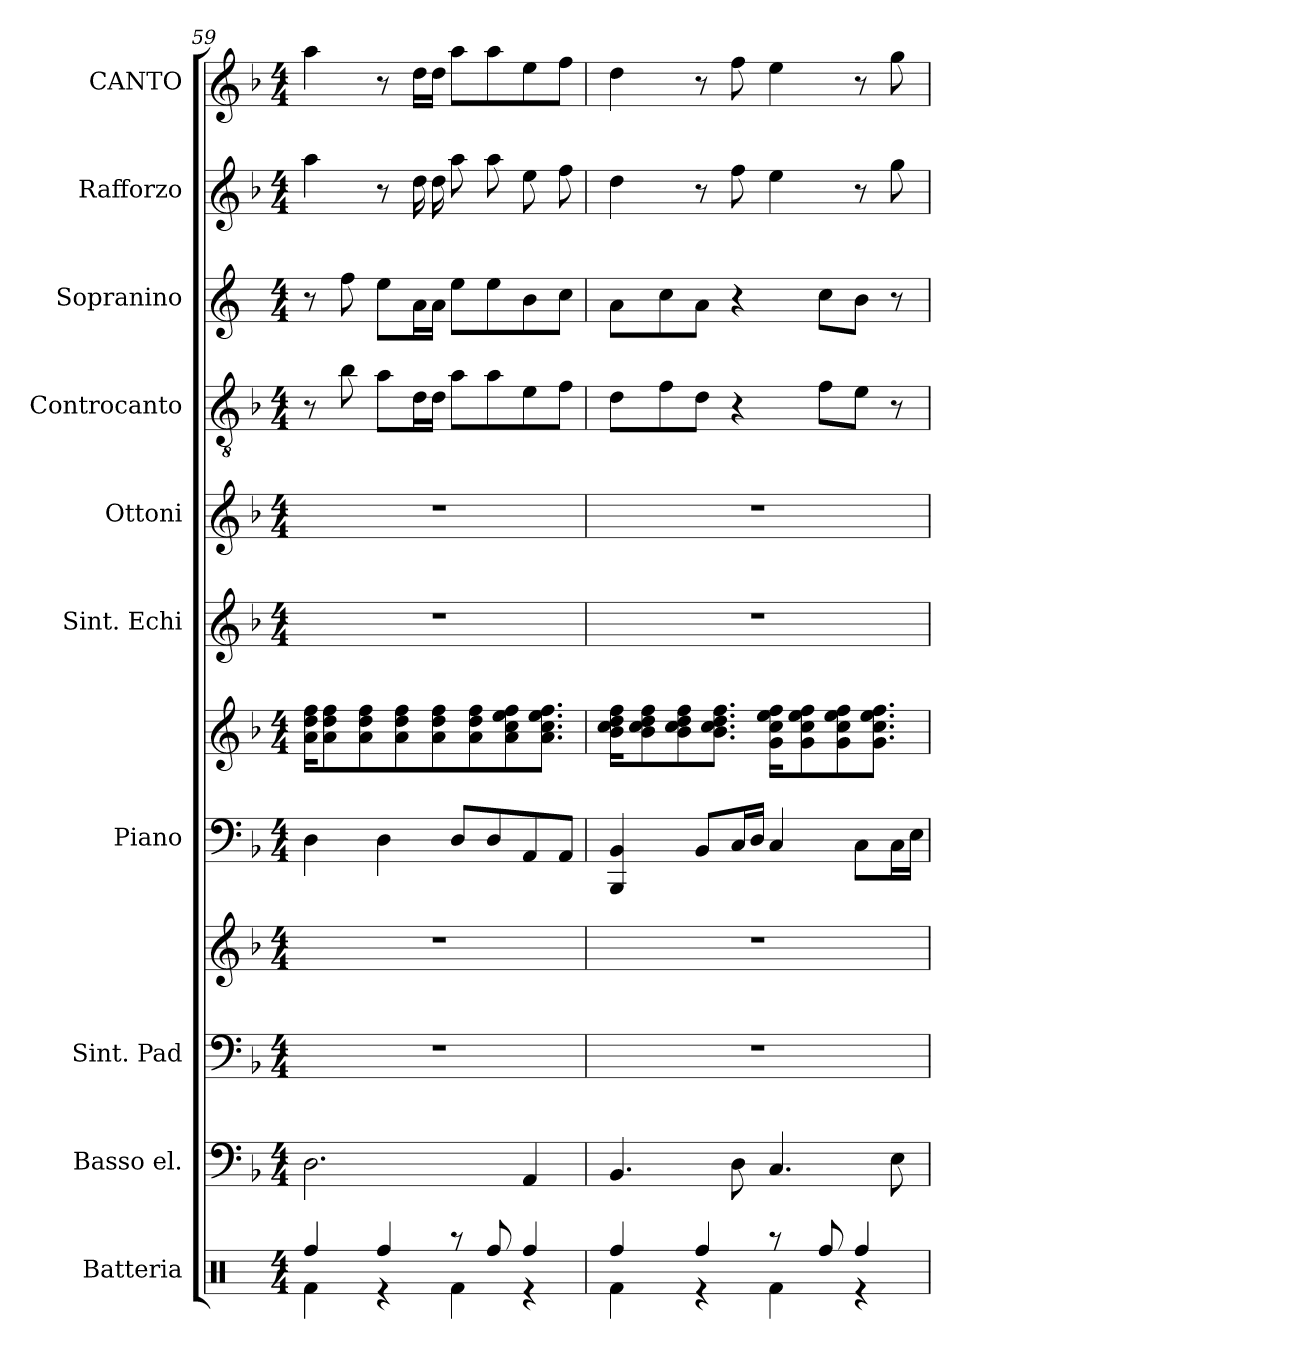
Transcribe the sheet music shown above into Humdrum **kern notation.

**kern	**kern	**kern	**kern	**kern	**kern	**kern	**kern	**kern	**kern	**kern	**kern
*part10	*part9	*part8	*part8	*part7	*part7	*part6	*part5	*part4	*part3	*part2	*part1
*staff12	*staff11	*staff10	*staff9	*staff8	*staff7	*staff6	*staff5	*staff4	*staff3	*staff2	*staff1
*I"Batteria	*I"Basso el.	*I"Sint. Pad	*	*I"Piano	*	*I"Sint. Echi	*I"Ottoni	*I"Controcanto	*I"Sopranino	*I"Rafforzo	*I"CANTO
*I'Bat	*I'B.el	*I'SintP	*	*	*	*I'SintE	*I'Ott	*I'cCnt	*I'S.nn	*I'Rfz	*I'Cnt
*clefX	*clefF4	*clefF4	*clefG2	*clefF4	*clefG2	*clefG2	*clefG2	*clefGv2	*clefG2	*clefG2	*clefG2
*	*ITrd7c12	*	*	*	*	*	*	*	*ITrd4c7	*ITrd7c12	*ITrd7c12
*k[]	*k[b-]	*k[b-]	*k[b-]	*k[b-]	*k[b-]	*k[b-]	*k[b-]	*k[b-]	*k[b-]	*k[b-]	*k[b-]
*M4/4	*M4/4	*M4/4	*M4/4	*M4/4	*M4/4	*M4/4	*M4/4	*M4/4	*M4/4	*M4/4	*M4/4
=59	=59	=59	=59	=59	=59	=59	=59	=59	=59	=59	=59
*^	*	*	*	*	*	*	*	*	*	*	*
4Rff/	4Rf\	2.DD\	1r	1r	4D\	16a\ 16dd\ 16ff\KL	1r	1r	8r	8r	4a\	4a\
.	.	.	.	.	.	8a\ 8dd\ 8ff\	.	.	.	.	.	.
.	.	.	.	.	.	.	.	.	8b-\	8b-\	.	.
.	.	.	.	.	.	8a\ 8dd\ 8ff\	.	.	.	.	.	.
4Rff/	4r	.	.	.	4D\	.	.	.	8a\L	8a\L	8r	8r
.	.	.	.	.	.	8a\ 8dd\ 8ff\	.	.	.	.	.	.
.	.	.	.	.	.	.	.	.	16d\L	16d\L	16d\	16d\LL
.	.	.	.	.	.	8a\ 8dd\ 8ff\	.	.	16d\JJ	16d\JJ	16d\	16d\JJ
8r	4Rf\	.	.	.	8D/L	.	.	.	8a\L	8a\L	8a\	8a\L
.	.	.	.	.	.	8a\ 8dd\ 8ff\	.	.	.	.	.	.
8Rff/	.	.	.	.	8D/	.	.	.	8a\	8a\	8a\	8a\
.	.	.	.	.	.	8a\ 8cc\ 8ee\ 8ff\	.	.	.	.	.	.
4Rff/	4r	4AAA/	.	.	8AA/	.	.	.	8e\	8e\	8e\	8e\
.	.	.	.	.	.	8.a\ 8.cc\ 8.ee\ 8.ff\J	.	.	.	.	.	.
.	.	.	.	.	8AA/J	.	.	.	8f\J	8f\J	8f\	8f\J
=60	=60	=60	=60	=60	=60	=60	=60	=60	=60	=60	=60	=60
4Rff/	4Rf\	4.BBB-/	1r	1r	4BBB-/ 4BB-/	16b-\ 16cc\ 16dd\ 16ff\KL	1r	1r	8d\L	8d\L	4d\	4d\
.	.	.	.	.	.	8b-\ 8cc\ 8dd\ 8ff\	.	.	.	.	.	.
.	.	.	.	.	.	.	.	.	8f\	8f\	.	.
.	.	.	.	.	.	8b-\ 8cc\ 8dd\ 8ff\	.	.	.	.	.	.
4Rff/	4r	.	.	.	8BB-/L	.	.	.	8d\J	8d\J	8r	8r
.	.	.	.	.	.	8.b-\ 8.cc\ 8.dd\ 8.ff\J	.	.	.	.	.	.
.	.	8DD\	.	.	16C/L	.	.	.	4r	4r	8f\	8f\
.	.	.	.	.	16D/JJ	.	.	.	.	.	.	.
8r	4Rf\	4.CC/	.	.	4C/	16g\ 16cc\ 16ee\ 16ff\KL	.	.	.	.	4e\	4e\
.	.	.	.	.	.	8g\ 8cc\ 8ee\ 8ff\	.	.	.	.	.	.
8Rff/	.	.	.	.	.	.	.	.	8f\L	8f\L	.	.
.	.	.	.	.	.	8g\ 8cc\ 8ee\ 8ff\	.	.	.	.	.	.
4Rff/	4r	.	.	.	8C\L	.	.	.	8e\J	8e\J	8r	8r
.	.	.	.	.	.	8.g\ 8.cc\ 8.ee\ 8.ff\J	.	.	.	.	.	.
.	.	8EE\	.	.	16C\L	.	.	.	8r	8r	8g\	8g\
.	.	.	.	.	16E\JJ	.	.	.	.	.	.	.
*v	*v	*	*	*	*	*	*	*	*	*	*	*
=	=	=	=	=	=	=	=	=	=	=	=
*-	*-	*-	*-	*-	*-	*-	*-	*-	*-	*-	*-
